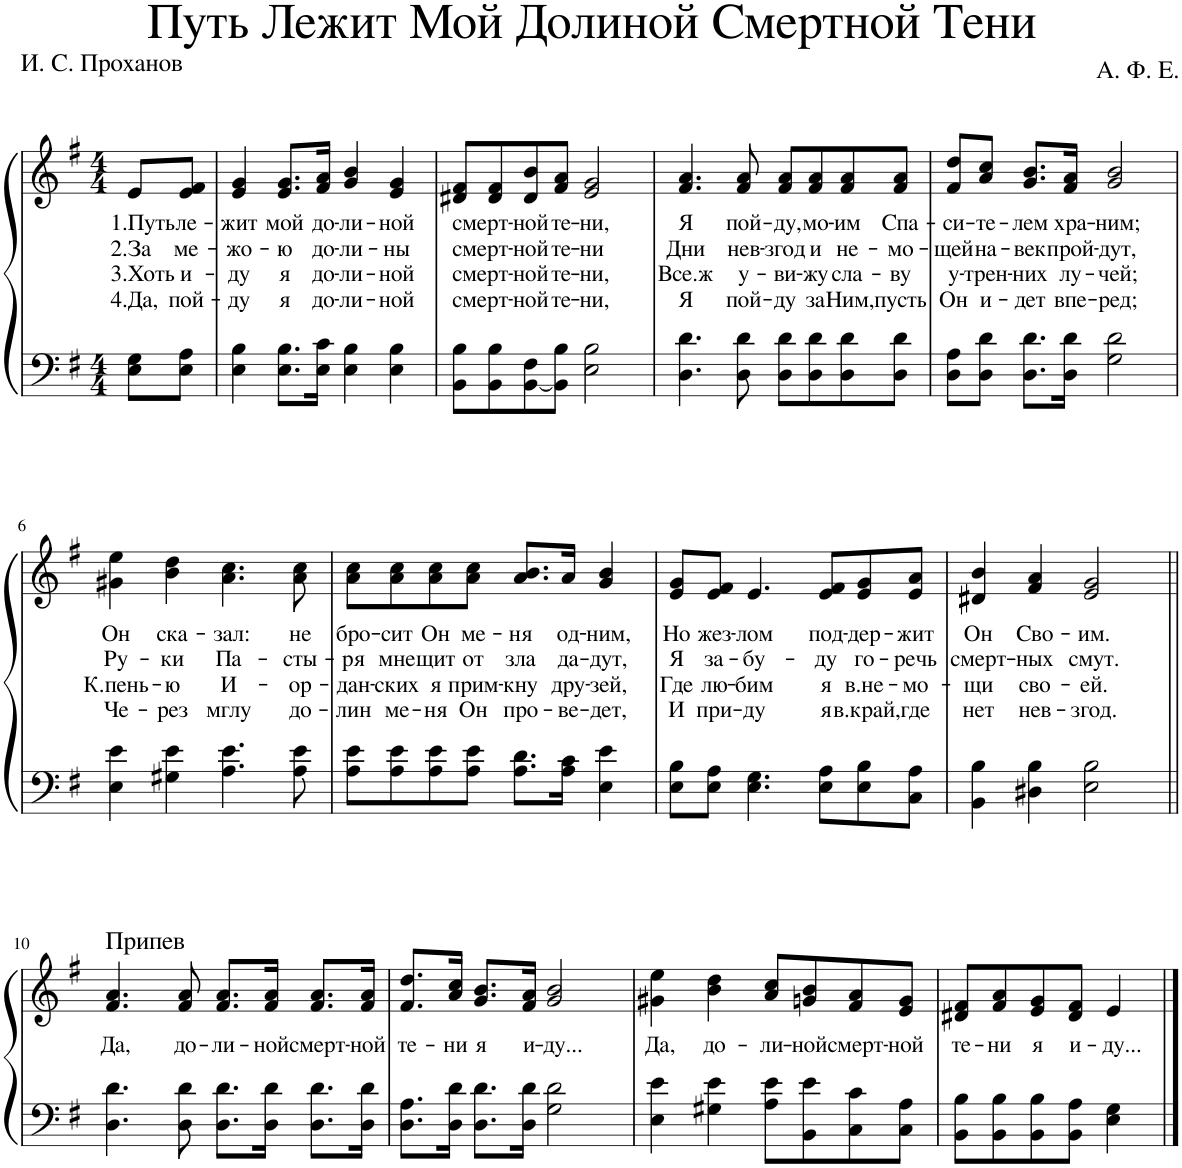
**kern	**kern	**text	**text	**text	**text
*part1	*part1	*part1	*part1	*part1	*part1
*staff2	*staff1	*staff1	*staff1	*staff1	*staff1
*I"Piano	*	*	*	*	*
*I'Pno.	*	*	*	*	*
*clefF4	*clefG2	*	*	*	*
*k[f#]	*k[f#]	*	*	*	*
*M4/4	*M4/4	*	*	*	*
=1	=1	=1	=1	=1	=1
!	!	!LO:LY:b	!LO:LY:b	!LO:LY:b	!LO:LY:b
8E\ 8G\L	8e/L	1.Путь	2.За	3.Хоть	4.Да,
!	!	!LO:LY:b	!LO:LY:b	!LO:LY:b	!LO:LY:b
8E\ 8A\J	8e/ 8f#/J	ле-	ме-	и-	пой-
=2	=2	=2	=2	=2	=2
!	!	!LO:LY:b	!LO:LY:b	!LO:LY:b	!LO:LY:b
4E\ 4B\	4e/ 4g/	-жит	-жо-	-ду	-ду
!	!	!LO:LY:b	!LO:LY:b	!LO:LY:b	!LO:LY:b
8.E\ 8.B\L	8.e/ 8.g/L	мой	-ю	я	я
!	!	!LO:LY:b	!LO:LY:b	!LO:LY:b	!LO:LY:b
16E\ 16c\Jk	16f#/ 16a/Jk	до-	до-	до-	до-
!	!	!LO:LY:b	!LO:LY:b	!LO:LY:b	!LO:LY:b
4E\ 4B\	4g/ 4b/	-ли-	-ли-	-ли-	-ли-
!	!	!LO:LY:b	!LO:LY:b	!LO:LY:b	!LO:LY:b
4E\ 4B\	4e/ 4g/	-ной	-ны	-ной	-ной
=3	=3	=3	=3	=3	=3
!	!	!LO:LY:b	!LO:LY:b	!LO:LY:b	!LO:LY:b
8BB\ 8B\L	8d#X/ 8f#/L	смерт-	смерт-	смерт-	смерт-
8BB\ 8B\	8d#/ 8f#/	.	.	.	.
!	!	!LO:LY:b	!LO:LY:b	!LO:LY:b	!LO:LY:b
[8BB\ 8F#\	8d#/ 8b/	-ной	-ной	-ной	-ной
!	!	!LO:LY:b	!LO:LY:b	!LO:LY:b	!LO:LY:b
8BB\] 8B\J	8f#/ 8a/J	те-	те-	те-	те-
!	!	!LO:LY:b	!LO:LY:b	!LO:LY:b	!LO:LY:b
2E\ 2B\	2e/ 2g/	-ни,	-ни	-ни,	-ни,
=4	=4	=4	=4	=4	=4
!	!	!LO:LY:b	!LO:LY:b	!LO:LY:b	!LO:LY:b
4.D\ 4.d\	4.f#/ 4.a/	Я	Дни	Все.ж	Я
!	!	!LO:LY:b	!LO:LY:b	!LO:LY:b	!LO:LY:b
8D\ 8d\	8f#/ 8a/	пой-	нев-	у-	пой-
!	!	!LO:LY:b	!LO:LY:b	!LO:LY:b	!LO:LY:b
8D\ 8d\L	8f#/ 8a/L	-ду,	-згод	-ви-	-ду
!	!	!LO:LY:b	!LO:LY:b	!LO:LY:b	!LO:LY:b
8D\ 8d\	8f#/ 8a/	мо-	и	-жу	за
!	!	!LO:LY:b	!LO:LY:b	!LO:LY:b	!LO:LY:b
8D\ 8d\	8f#/ 8a/	-им	не-	сла-	Ним,
!	!	!LO:LY:b	!LO:LY:b	!LO:LY:b	!LO:LY:b
8D\ 8d\J	8f#/ 8a/J	Спа-	-мо-	-ву	пусть
=5	=5	=5	=5	=5	=5
!	!	!LO:LY:b	!LO:LY:b	!LO:LY:b	!LO:LY:b
8D\ 8A\L	8f#/ 8dd/L	-си-	-щей	у-	Он
!	!	!LO:LY:b	!LO:LY:b	!LO:LY:b	!LO:LY:b
8D\ 8d\J	8a/ 8cc/J	-те-	на-	-трен-	и-
!	!	!LO:LY:b	!LO:LY:b	!LO:LY:b	!LO:LY:b
8.D\ 8.d\L	8.g/ 8.b/L	-лем	-век	-них	-дет
!	!	!LO:LY:b	!LO:LY:b	!LO:LY:b	!LO:LY:b
16D\ 16d\Jk	16f#/ 16a/Jk	хра-	прой-	лу-	впе-
!	!	!LO:LY:b	!LO:LY:b	!LO:LY:b	!LO:LY:b
2G\ 2d\	2g/ 2b/	-ним;	-дут,	-чей;	-ред;
!!LO:LB:g=z
=6	=6	=6	=6	=6	=6
!	!	!LO:LY:b	!LO:LY:b	!LO:LY:b	!LO:LY:b
4E\ 4e\	4g#X\ 4ee\	Он	Ру-	К.пень-	Че-
!	!	!LO:LY:b	!LO:LY:b	!LO:LY:b	!LO:LY:b
4G#X\ 4e\	4b\ 4dd\	ска-	-ки	-ю	-рез
!	!	!LO:LY:b	!LO:LY:b	!LO:LY:b	!LO:LY:b
4.A\ 4.e\	4.a\ 4.cc\	-зал:	Па-	И-	мглу
!	!	!LO:LY:b	!LO:LY:b	!LO:LY:b	!LO:LY:b
8A\ 8e\	8a\ 8cc\	не	-сты-	-ор-	до-
=7	=7	=7	=7	=7	=7
!	!	!LO:LY:b	!LO:LY:b	!LO:LY:b	!LO:LY:b
8A\ 8e\L	8a\ 8cc\L	бро-	-ря	-дан-	-лин
!	!	!LO:LY:b	!LO:LY:b	!LO:LY:b	!LO:LY:b
8A\ 8e\	8a\ 8cc\	-сит	мне	-ских	ме-
!	!	!LO:LY:b	!LO:LY:b	!LO:LY:b	!LO:LY:b
8A\ 8e\	8a\ 8cc\	Он	щит	я	-ня
!	!	!LO:LY:b	!LO:LY:b	!LO:LY:b	!LO:LY:b
8A\ 8e\J	8a\ 8cc\J	ме-	от	прим-	Он
!	!	!LO:LY:b	!LO:LY:b	!LO:LY:b	!LO:LY:b
8.A\ 8.d\L	8.a/ 8.b/L	-ня	зла	-кну	про-
!	!	!LO:LY:b	!LO:LY:b	!LO:LY:b	!LO:LY:b
16A\ 16c\Jk	16a/Jk	од-	да-	дру-	-ве-
!	!	!LO:LY:b	!LO:LY:b	!LO:LY:b	!LO:LY:b
4E\ 4e\	4g/ 4b/	-ним,	-дут,	-зей,	-дет,
=8	=8	=8	=8	=8	=8
!	!	!LO:LY:b	!LO:LY:b	!LO:LY:b	!LO:LY:b
8E\ 8B\L	8e/ 8g/L	Но	Я	Где	И
!	!	!LO:LY:b	!LO:LY:b	!LO:LY:b	!LO:LY:b
8E\ 8A\J	8e/ 8f#/J	жез-	за-	лю-	при-
!	!	!LO:LY:b	!LO:LY:b	!LO:LY:b	!LO:LY:b
4.E\ 4.G\	4.e/	-лом	-бу-	-бим	-ду
!	!	!LO:LY:b	!LO:LY:b	!LO:LY:b	!LO:LY:b
8E\ 8A\L	8e/ 8f#/L	под-	-ду	я	я
!	!	!LO:LY:b	!LO:LY:b	!LO:LY:b	!LO:LY:b
8E\ 8B\	8e/ 8g/	-дер-	го-	в.не-	в.край,
!	!	!LO:LY:b	!LO:LY:b	!LO:LY:b	!LO:LY:b
8C\ 8A\J	8e/ 8a/J	-жит	-речь	-мо-	где
=9	=9	=9	=9	=9	=9
!	!	!LO:LY:b	!LO:LY:b	!LO:LY:b	!LO:LY:b
4BB\ 4B\	4d#X/ 4b/	Он	смерт-	-щи	нет
!	!	!LO:LY:b	!LO:LY:b	!LO:LY:b	!LO:LY:b
4D#X\ 4B\	4f#/ 4a/	Сво-	-ных	сво-	нев-
!	!	!LO:LY:b	!LO:LY:b	!LO:LY:b	!LO:LY:b
2E\ 2B\	2e/ 2g/	-им.	смут.	-ей.	-згод.
!!LO:LB:g=z
=10||	=10||	=10||	=10||	=10||	=10||
!	!LO:TX:a:t=Припев	!	!	!	!
!	!	!LO:LY:b	!	!	!
4.D\ 4.d\	4.f#/ 4.a/	Да,	.	.	.
!	!	!LO:LY:b	!	!	!
8D\ 8d\	8f#/ 8a/	до-	.	.	.
!	!	!LO:LY:b	!	!	!
8.D\ 8.d\L	8.f#/ 8.a/L	-ли-	.	.	.
!	!	!LO:LY:b	!	!	!
16D\ 16d\Jk	16f#/ 16a/Jk	-ной	.	.	.
!	!	!LO:LY:b	!	!	!
8.D\ 8.d\L	8.f#/ 8.a/L	смерт-	.	.	.
!	!	!LO:LY:b	!	!	!
16D\ 16d\Jk	16f#/ 16a/Jk	-ной	.	.	.
=11	=11	=11	=11	=11	=11
!	!	!LO:LY:b	!	!	!
8.D\ 8.A\L	8.f#/ 8.dd/L	те-	.	.	.
!	!	!LO:LY:b	!	!	!
16D\ 16d\Jk	16a/ 16cc/Jk	-ни	.	.	.
!	!	!LO:LY:b	!	!	!
8.D\ 8.d\L	8.g/ 8.b/L	я	.	.	.
!	!	!LO:LY:b	!	!	!
16D\ 16d\Jk	16f#/ 16a/Jk	и-	.	.	.
!	!	!LO:LY:b	!	!	!
2G\ 2d\	2g/ 2b/	-ду...	.	.	.
=12	=12	=12	=12	=12	=12
!	!	!LO:LY:b	!	!	!
4E\ 4e\	4g#X\ 4ee\	Да,	.	.	.
!	!	!LO:LY:b	!	!	!
4G#X\ 4e\	4b\ 4dd\	до-	.	.	.
!	!	!LO:LY:b	!	!	!
8A\ 8e\L	8a/ 8cc/L	-ли-	.	.	.
!	!	!LO:LY:b	!	!	!
8BB\ 8e\	8gn/ 8b/	-ной	.	.	.
!	!	!LO:LY:b	!	!	!
8C\ 8c\	8f#/ 8a/	смерт-	.	.	.
!	!	!LO:LY:b	!	!	!
8C\ 8A\J	8e/ 8g/J	-ной	.	.	.
=13	=13	=13	=13	=13	=13
!	!	!LO:LY:b	!	!	!
8BB\ 8B\L	8d#X/ 8f#/L	те-	.	.	.
!	!	!LO:LY:b	!	!	!
8BB\ 8B\	8f#/ 8a/	-ни	.	.	.
!	!	!LO:LY:b	!	!	!
8BB\ 8B\	8e/ 8g/	я	.	.	.
!	!	!LO:LY:b	!	!	!
8BB\ 8A\J	8d#/ 8f#/J	и-	.	.	.
!	!	!LO:LY:b	!	!	!
4E\ 4G\	4e/	-ду...	.	.	.
==	==	==	==	==	==
*-	*-	*-	*-	*-	*-
